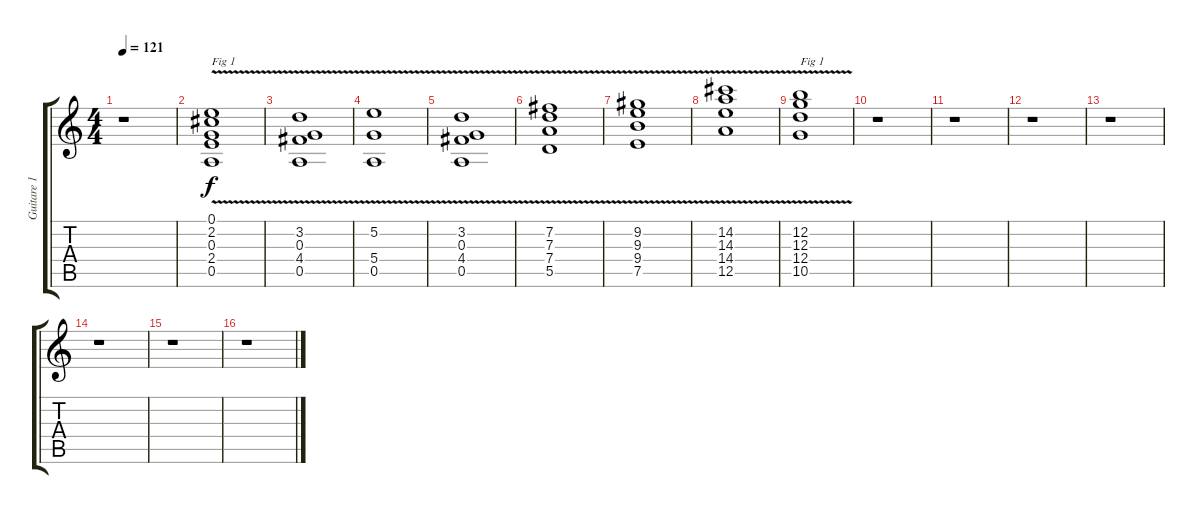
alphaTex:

\track ("Guitare 1 tremolo" "Guitare 1 ") {instrument overdrivenguitar}
\staff {score tabs}
\tuning (E4 B3 G3 D3 A2 E2) {hide}
\ts (4 4)
\tempo 121
\clef g2
\ks c
r.1{dy f instrument overdrivenguitar} |
(0.1{v} 2.2{v} 0.3{v} 2.4{v} 0.5{v}).1{txt "Fig 1"} |
(3.2{v} 0.3{v} 4.4{v} 0.5{v}).1 |
(5.2{v} 5.4{v} 0.5{v}).1 |
(3.2{v} 0.3{v} 4.4{v} 0.5{v}).1 |
(7.2{v} 7.3{v} 7.4{v} 5.5{v}).1 |
(9.2{v} 9.3{v} 9.4{v} 7.5{v}).1 |
(14.2{v} 14.3{v} 14.4{v} 12.5{v}).1 |
(12.2{v} 12.3{v} 12.4{v} 10.5{v}).1{txt "Fig 1"} |
r.1 |
r.1 |
r.1 |
r.1 |
r.1 |
r.1 |
r.1
